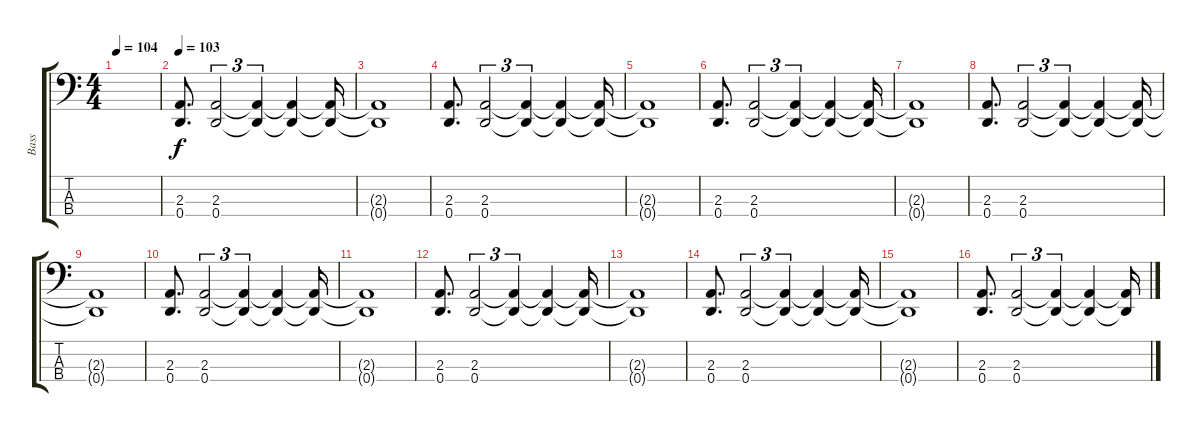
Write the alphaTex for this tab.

\track ("Bass" "Bass") {instrument electricbassfinger}
\staff {score tabs}
\tuning (F2 C2 G1 D1) {hide}
\ts (4 4)
\tempo 104
\clef f4
\ks c
|
\tempo 103
(2.3 0.4).8{d} (2.3 0.4).2{tu (3 2)} (2.3{t} 0.4{t}).4{tu (3 2)} (2.3{t} 0.4{t}).4 (2.3{t} 0.4{t}).16 |
(2.3{t} 0.4{t}).1 |
(2.3 0.4).8{d} (2.3 0.4).2{tu (3 2)} (2.3{t} 0.4{t}).4{tu (3 2)} (2.3{t} 0.4{t}).4 (2.3{t} 0.4{t}).16 |
(2.3{t} 0.4{t}).1 |
(2.3 0.4).8{d} (2.3 0.4).2{tu (3 2)} (2.3{t} 0.4{t}).4{tu (3 2)} (2.3{t} 0.4{t}).4 (2.3{t} 0.4{t}).16 |
(2.3{t} 0.4{t}).1 |
(2.3 0.4).8{d} (2.3 0.4).2{tu (3 2)} (2.3{t} 0.4{t}).4{tu (3 2)} (2.3{t} 0.4{t}).4 (2.3{t} 0.4{t}).16 |
(2.3{t} 0.4{t}).1 |
(2.3 0.4).8{d} (2.3 0.4).2{tu (3 2)} (2.3{t} 0.4{t}).4{tu (3 2)} (2.3{t} 0.4{t}).4 (2.3{t} 0.4{t}).16 |
(2.3{t} 0.4{t}).1 |
(2.3 0.4).8{d} (2.3 0.4).2{tu (3 2)} (2.3{t} 0.4{t}).4{tu (3 2)} (2.3{t} 0.4{t}).4 (2.3{t} 0.4{t}).16 |
(2.3{t} 0.4{t}).1 |
(2.3 0.4).8{d} (2.3 0.4).2{tu (3 2)} (2.3{t} 0.4{t}).4{tu (3 2)} (2.3{t} 0.4{t}).4 (2.3{t} 0.4{t}).16 |
(2.3{t} 0.4{t}).1 |
(2.3 0.4).8{d} (2.3 0.4).2{tu (3 2)} (2.3{t} 0.4{t}).4{tu (3 2)} (2.3{t} 0.4{t}).4 (2.3{t} 0.4{t}).16
